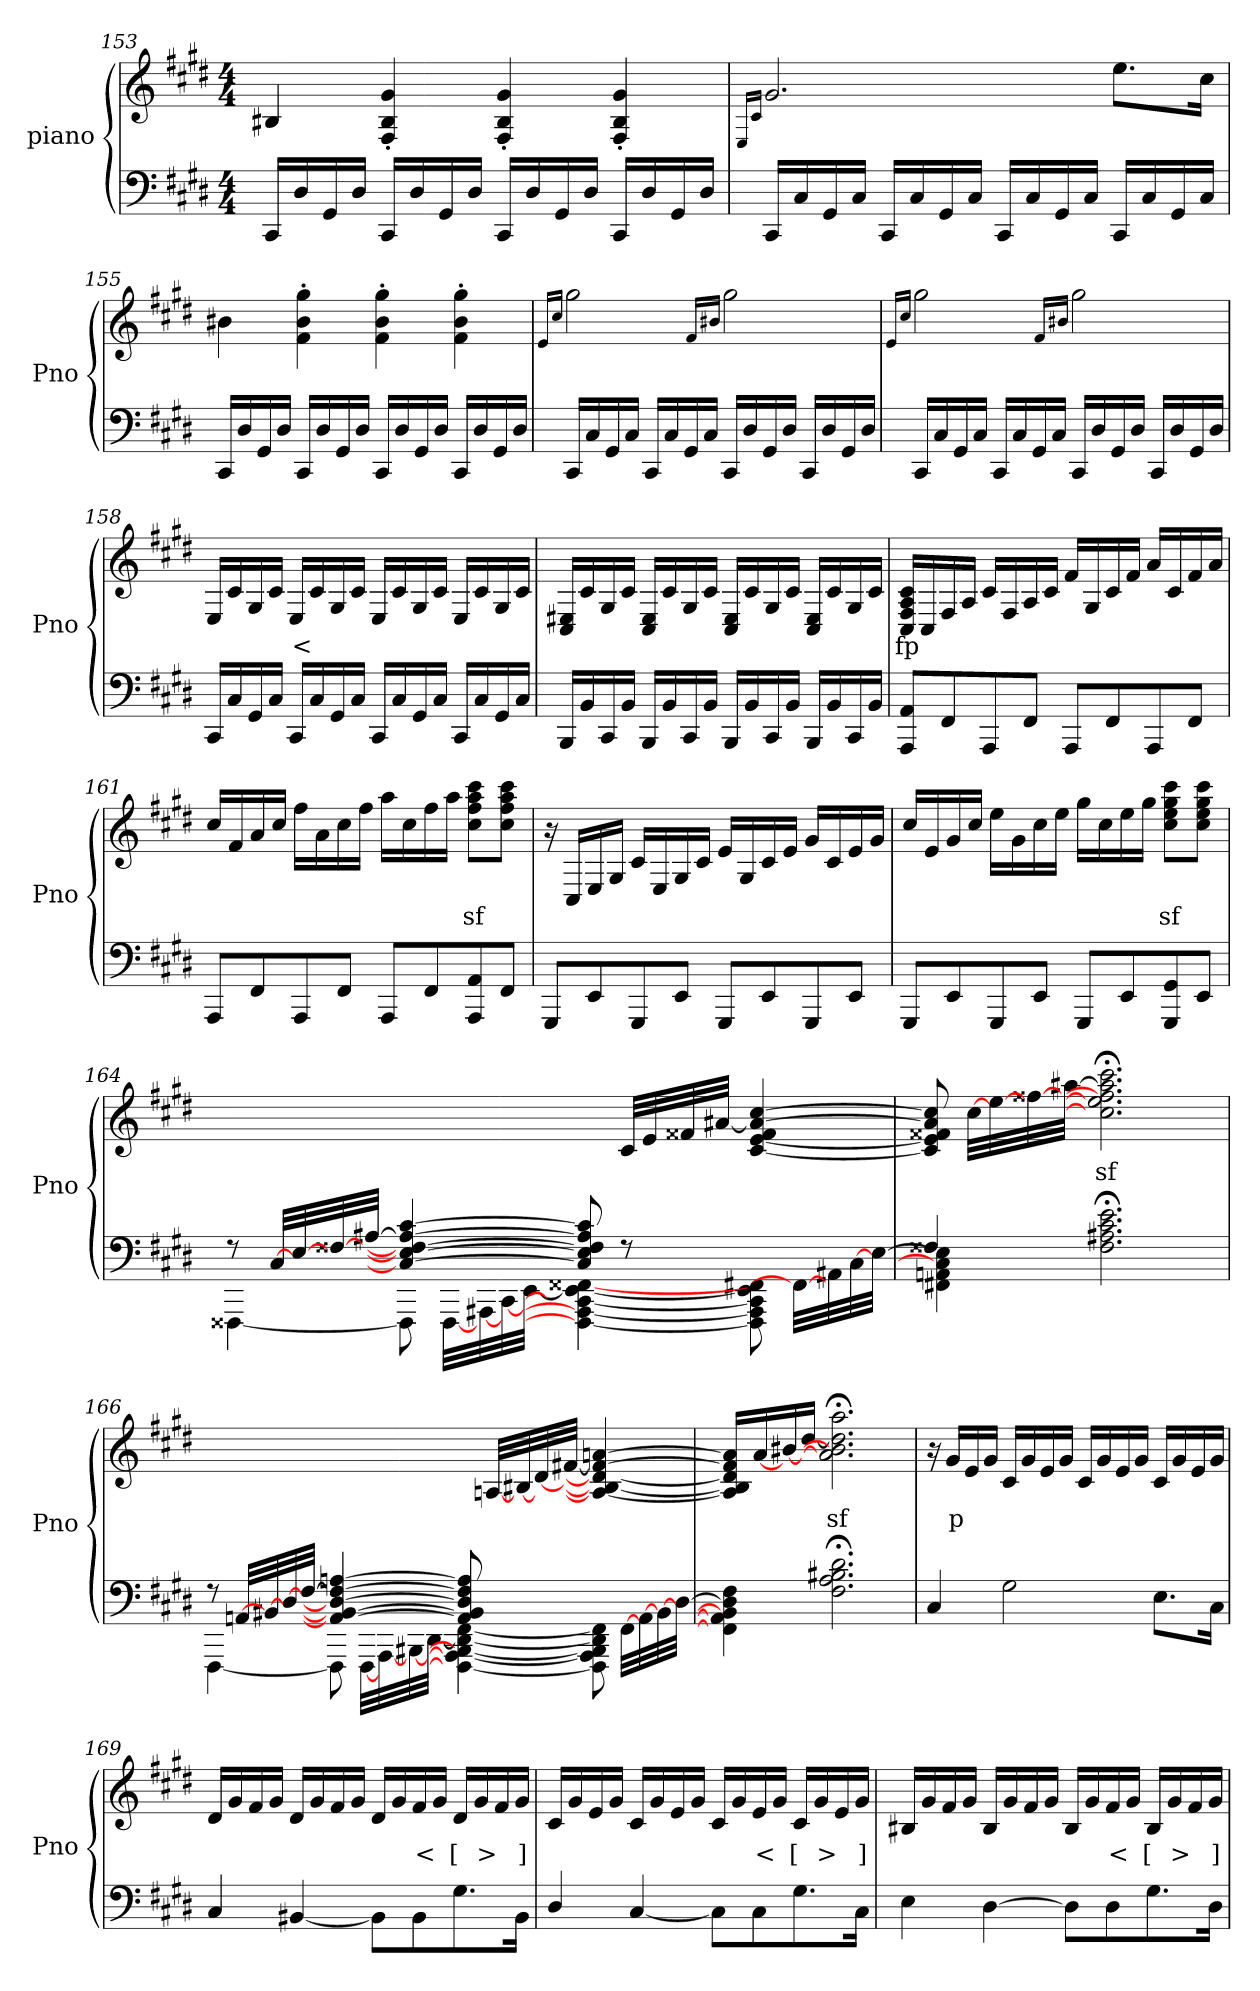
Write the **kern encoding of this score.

**kern	**kern	**text
*part2	*part1	*part1
*staff2	*staff1	*staff1
*I"piano	*I"piano	*
*I'Pno	*I'Pno	*
*clefF4	*clefG2	*
*k[f#c#g#d#]	*k[f#c#g#d#]	*
*c#:	*c#:	*
*M4/4	*M4/4	*
=153	=153	=153
16CC#/LL	4B#X/	.
16D#/	.	.
16GG#/	.	.
16D#/JJ	.	.
16CC#/LL	4F#/' 4B#/' 4g#/'	.
16D#/	.	.
16GG#/	.	.
16D#/JJ	.	.
16CC#/LL	4F#/' 4B#/' 4g#/'	.
16D#/	.	.
16GG#/	.	.
16D#/JJ	.	.
16CC#/LL	4F#/' 4B#/' 4g#/'	.
16D#/	.	.
16GG#/	.	.
16D#/JJ	.	.
=154	=154	=154
.	16qE/LL	.
.	16qc#/JJ	.
16CC#/LL	2.g#/	.
16C#/	.	.
16GG#/	.	.
16C#/JJ	.	.
16CC#/LL	.	.
16C#/	.	.
16GG#/	.	.
16C#/JJ	.	.
16CC#/LL	.	.
16C#/	.	.
16GG#/	.	.
16C#/JJ	.	.
16CC#/LL	8.ee\L	.
16C#/	.	.
16GG#/	.	.
16C#/JJ	16cc#\Jk	.
!!LO:LB:g=z
=155	=155	=155
16CC#/LL	4b#X\	.
16D#/	.	.
16GG#/	.	.
16D#/JJ	.	.
16CC#/LL	4f#\' 4b#\' 4gg#\'	.
16D#/	.	.
16GG#/	.	.
16D#/JJ	.	.
16CC#/LL	4f#\' 4b#\' 4gg#\'	.
16D#/	.	.
16GG#/	.	.
16D#/JJ	.	.
16CC#/LL	4f#\' 4b#\' 4gg#\'	.
16D#/	.	.
16GG#/	.	.
16D#/JJ	.	.
=156	=156	=156
.	16qe/LL	.
.	16qcc#/JJ	.
16CC#/LL	2gg#\	.
16C#/	.	.
16GG#/	.	.
16C#/JJ	.	.
16CC#/LL	.	.
16C#/	.	.
16GG#/	.	.
16C#/JJ	.	.
.	16qf#/LL	.
.	16qb#X/JJ	.
16CC#/LL	2gg#\	.
16D#/	.	.
16GG#/	.	.
16D#/JJ	.	.
16CC#/LL	.	.
16D#/	.	.
16GG#/	.	.
16D#/JJ	.	.
=157	=157	=157
.	16qe/LL	.
.	16qcc#/JJ	.
16CC#/LL	2gg#\	.
16C#/	.	.
16GG#/	.	.
16C#/JJ	.	.
16CC#/LL	.	.
16C#/	.	.
16GG#/	.	.
16C#/JJ	.	.
.	16qf#/LL	.
.	16qb#X/JJ	.
16CC#/LL	2gg#\	.
16D#/	.	.
16GG#/	.	.
16D#/JJ	.	.
16CC#/LL	.	.
16D#/	.	.
16GG#/	.	.
16D#/JJ	.	.
!!LO:LB:g=z
=158	=158	=158
16CC#/LL	16E/LL	.
16C#/	16c#/	.
16GG#/	16G#/	.
16C#/JJ	16c#/JJ	.
16CC#/LL	16E/LL	<
16C#/	16c#/	.
16GG#/	16G#/	.
16C#/JJ	16c#/JJ	.
16CC#/LL	16E/LL	.
16C#/	16c#/	.
16GG#/	16G#/	.
16C#/JJ	16c#/JJ	.
16CC#/LL	16E/LL	.
16C#/	16c#/	.
16GG#/	16G#/	.
16C#/JJ	16c#/JJ	.
=159	=159	=159
16BBB/LL	16C#/ 16E#X/LL	.
16BB/	16c#/	.
16CC#/	16G#/	.
16BB/JJ	16c#/JJ	.
16BBB/LL	16C#/ 16E#/LL	.
16BB/	16c#/	.
16CC#/	16G#/	.
16BB/JJ	16c#/JJ	.
16BBB/LL	16C#/ 16E#/LL	.
16BB/	16c#/	.
16CC#/	16G#/	.
16BB/JJ	16c#/JJ	.
16BBB/LL	16C#/ 16E#/LL	.
16BB/	16c#/	.
16CC#/	16G#/	.
16BB/JJ	16c#/JJ	.
!!LO:PB:g=z
=160	=160	=160
8AAA/ 8AA/L	16C#/ 16F#/ 16A/ 16c#/LL	fp
.	16C#/	.
8FF#/	16F#/	.
.	16A/JJ	.
8AAA/	16c#/LL	.
.	16F#/	.
8FF#/J	16A/	.
.	16c#/JJ	.
8AAA/L	16f#/LL	.
.	16G#/	.
8FF#/	16c#/	.
.	16f#/JJ	.
8AAA/	16a/LL	.
.	16c#/	.
8FF#/J	16f#/	.
.	16a/JJ	.
=161	=161	=161
8AAA/L	16cc#/LL	.
.	16f#/	.
8FF#/	16a/	.
.	16cc#/JJ	.
8AAA/	16ff#\LL	.
.	16a\	.
8FF#/J	16cc#\	.
.	16ff#\JJ	.
8AAA/L	16aa\LL	.
.	16cc#\	.
8FF#/	16ff#\	.
.	16aa\JJ	.
8AAA/ 8AA/	8cc#\ 8ff#\ 8aa\ 8ccc#\L	sf
8FF#/J	8cc#\ 8ff#\ 8aa\ 8ccc#\J	.
=162	=162	=162
8GGG#/L	16r	.
.	16C#/LL	.
8EE/	16E/	.
.	16G#/JJ	.
8GGG#/	16c#/LL	.
.	16E/	.
8EE/J	16G#/	.
.	16c#/JJ	.
8GGG#/L	16e/LL	.
.	16G#/	.
8EE/	16c#/	.
.	16e/JJ	.
8GGG#/	16g#/LL	.
.	16c#/	.
8EE/J	16e/	.
.	16g#/JJ	.
!!LO:LB:g=z
=163	=163	=163
8GGG#/L	16cc#/LL	.
.	16e/	.
8EE/	16g#/	.
.	16cc#/JJ	.
8GGG#/	16ee\LL	.
.	16g#\	.
8EE/J	16cc#\	.
.	16ee\JJ	.
8GGG#/L	16gg#\LL	.
.	16cc#\	.
8EE/	16ee\	.
.	16gg#\JJ	.
8GGG#/ 8GG#/	8cc#\ 8ee\ 8gg#\ 8ccc#\L	sf
8EE/J	8cc#\ 8ee\ 8gg#\ 8ccc#\J	.
=164	=164	=164
*^	*	*
8r	[4FFF##X\	2ryy	.
[32C#/LLL	.	.	.
[32E/	.	.	.
[32F##X/	.	.	.
[32A#X/JJJ	.	.	.
4C#/_ 4E/_ 4F##/_ 4A#/_ [4c#/	8FFF##\]	.	.
.	[32FFF##\LLL	.	.
.	[32AAA#X\	.	.
.	[32CC#\	.	.
.	[32EE\JJJ	.	.
8C#/] 8E/] 8F##/] 8A#/] 8c#/]	4FFF##\_ 4AAA#\_ 4CC#\_ 4EE\_ [4FF##X\	8ryy	.
8r	.	32c#/LLL	.
.	.	32e/	.
.	.	32f##X/	.
.	.	[32a#X/JJJ	.
4ryy	8FFF##\] 8AAA#\] 8CC#\] 8EE\] 8FF#X\	[4c#/ [4e/ 4f##/ 4a#/_ [4cc#/	.
.	32FF##\LLL_	.	.
.	32AA#X\	.	.
.	[32C#\	.	.
.	[32E\JJJ	.	.
!!LO:LB:g=z
=165	=165	=165	=165
4F##X/	4FF#X\ 4AAn\ 4C#\] 4E\]	8c#/] 8e/] 8f##X/ 8a#/] 8cc#/]	.
.	.	[32cc#\LLL	.
.	.	[32ee\	.
.	.	[32ff##X\	.
.	.	[32aa#X\JJJ	.
2.F##\;< 2.A#X\;< 2.c#\;< 2.e\;<	2.ryy	2.cc#\];< 2.ee\];< 2.ff##\];< 2.aa#\];< 2.ccc#\;<	sf
=166	=166	=166	=166
8r	[4FFF#\	2ryy	.
[32AAn/LLL	.	.	.
[32BB#X/	.	.	.
[32D#/	.	.	.
[32F#/JJJ	.	.	.
4AA/_ 4BB#/_ 4D#/_ 4F#/_ [4An/	8FFF#\]	.	.
.	[32FFF#\LLL	.	.
.	[32AAA\	.	.
.	[32BBB#X\	.	.
.	[32DD#\JJJ	.	.
8AA/] 8BB#/] 8D#/] 8F#/] 8A/]	4FFF#\_ 4AAA\_ 4BBB#\_ 4DD#\_ [4FF#\	8ryy	.
4.ryy	.	[32An/LLL	.
.	.	[32B#X/	.
.	.	[32d#/	.
.	.	[32f#X/JJJ	.
.	8FFF#\] 8AAA\] 8BBB#\] 8DD#\] 8FF#\]	4A/_ 4B#/_ 4d#/_ 4f#/_ [4an/	.
.	[32FF#\LLL	.	.
.	[32AA\	.	.
.	[32BB#\	.	.
.	[32D#\JJJ	.	.
*v	*v	*	*
=167	=167	=167
4FF#\] 4AA\] 4BB#\] 4D#\] 4F#\	16A/] 16B#/] 16d#/] 16f#/] 16a/]LL	.
.	[16a/	.
.	[16b#X/	.
.	[16dd#/JJ	.
2.F#\;< 2.A\;< 2.B#X\;< 2.d#\;<	2.a\];< 2.b#\];< 2.dd#\];< 2.aa\;<	sf
!!LO:LB:g=z
=168	=168	=168
4C#/	16r	.
.	16g#/LL	p
.	16e/	.
.	16g#/JJ	.
2G#\	16c#/LL	.
.	16g#/	.
.	16e/	.
.	16g#/JJ	.
.	16c#/LL	.
.	16g#/	.
.	16e/	.
.	16g#/JJ	.
8.E\L	16c#/LL	.
.	16g#/	.
.	16e/	.
16C#\Jk	16g#/JJ	.
=169	=169	=169
4C#/	16d#/LL	.
.	16g#/	.
.	16f#/	.
.	16g#/JJ	.
[4BB#X/	16d#/LL	.
.	16g#/	.
.	16f#/	.
.	16g#/JJ	.
8BB#\L]	16d#/LL	.
.	16g#/	.
8BB#\	16f#/	<
.	16g#/JJ	.
8.G#\	16d#/LL	[
.	16g#/	>
.	16f#/	.
16BB#\Jk	16g#/JJ	]
=170	=170	=170
4D#/	16c#/LL	.
.	16g#/	.
.	16e/	.
.	16g#/JJ	.
[4C#/	16c#/LL	.
.	16g#/	.
.	16e/	.
.	16g#/JJ	.
8C#\L]	16c#/LL	.
.	16g#/	.
8C#\	16e/	<
.	16g#/JJ	.
8.G#\	16c#/LL	[
.	16g#/	>
.	16e/	.
16C#\Jk	16g#/JJ	]
!!LO:LB:g=z
=171	=171	=171
4E\	16B#X/LL	.
.	16g#/	.
.	16f#/	.
.	16g#/JJ	.
[4D#\	16B#/LL	.
.	16g#/	.
.	16f#/	.
.	16g#/JJ	.
8D#\L]	16B#/LL	.
.	16g#/	.
8D#\	16f#/	<
.	16g#/JJ	.
8.G#\	16B#/LL	[
.	16g#/	>
.	16f#/	.
16D#\Jk	16g#/JJ	]
=	=	=
*-	*-	*-
